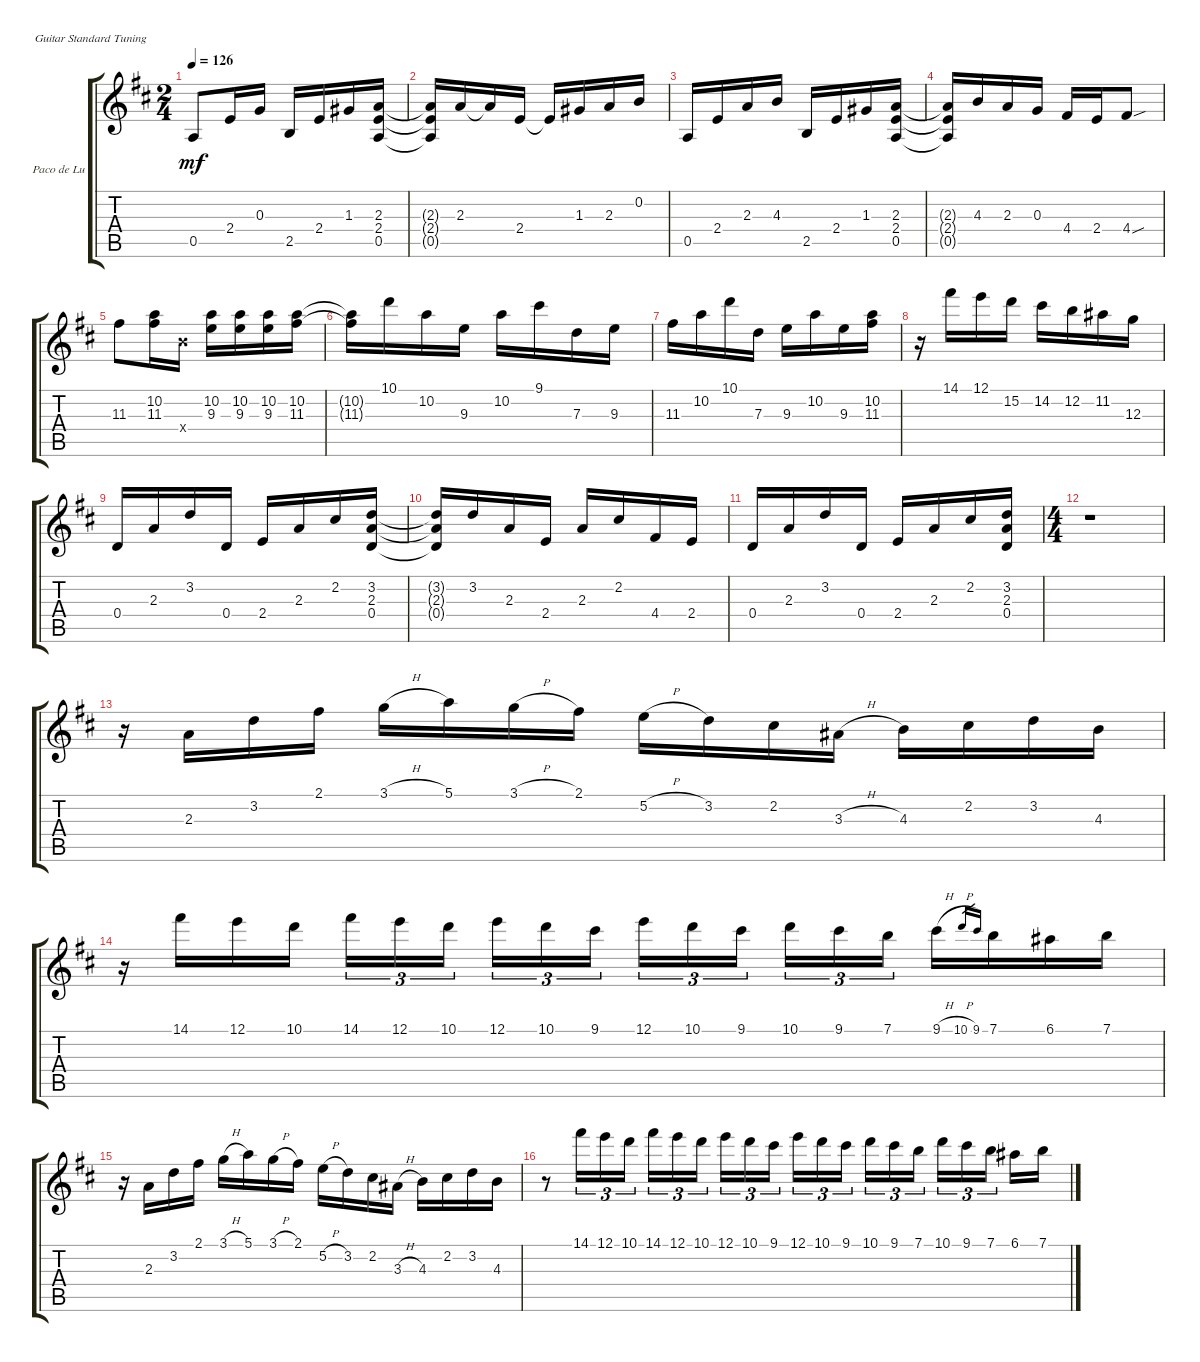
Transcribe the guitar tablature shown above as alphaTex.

\bracketExtendMode groupsimilarinstruments
\firstSystemTrackNameOrientation horizontal
\otherSystemsTrackNameOrientation horizontal
\track ("Paco de Lucía" "Paco de Lu") {instrument acousticguitarnylon}
\staff {score tabs}
\tuning (E4 B3 G3 D3 A2 E2)
\ts (2 4)
\tempo 126
\clef g2
\ks d
0.5.8{dy mf} 2.4.16 0.3.16 2.5.16 2.4.16 1.3.16 (2.3 2.4 0.5).16 |
(2.3{t} 2.4{t} 0.5{t}).16 2.3.16 2.3{t}.16 2.4.16 2.4{t}.16 1.3.16 2.3.16 0.2.16 |
0.5.16 2.4.16 2.3.16 4.3.16 2.5.16 2.4.16 1.3.16 (2.3 2.4 0.5).16 |
(2.3{t} 2.4{t} 0.5{t}).16 4.3.16 2.3.16 0.3.16 4.4.16 2.4.16 4.4{sou}.8 |
11.3.8 (10.2 11.3).16 9.4{x}.16 (10.2 9.3).16 (10.2 9.3).16 (10.2 9.3).16 (10.2 11.3).16 |
(10.2{t} 11.3{t}).16 10.1.16 10.2.16 9.3.16 10.2.16 9.1.16 7.3.16 9.3.16 |
11.3.16 10.2.16 10.1.16 7.3.16 9.3.16 10.2.16 9.3.16 (10.2 11.3).16 |
r.16 14.1.16 12.1.16 15.2.16 14.2.16 12.2.16 11.2.16 12.3.16 |
0.4.16 2.3.16 3.2.16 0.4.16 2.4.16 2.3.16 2.2.16 (3.2 2.3 0.4).16 |
(3.2{t} 2.3{t} 0.4{t}).16 3.2.16 2.3.16 2.4.16 2.3.16 2.2.16 4.4.16 2.4.16 |
0.4.16 2.3.16 3.2.16 0.4.16 2.4.16 2.3.16 2.2.16 (3.2 2.3 0.4).16 |
\ts (4 4)
r.1 |
r.16 2.3.16 3.2.16 2.1.16 3.1{h}.16 5.1.16 3.1{h}.16 2.1.16 5.2{h}.16 3.2.16 2.2.16 3.3{h}.16 4.3.16 2.2.16 3.2.16 4.3.16 |
r.16 14.1.16 12.1.16 10.1.16 14.1.16{tu (3 2)} 12.1.16{tu (3 2)} 10.1.16{tu (3 2)} 12.1.16{tu (3 2)} 10.1.16{tu (3 2)} 9.1.16{tu (3 2)} 12.1.16{tu (3 2)} 10.1.16{tu (3 2)} 9.1.16{tu (3 2)} 10.1.16{tu (3 2)} 9.1.16{tu (3 2)} 7.1.16{tu (3 2)} 9.1{h}.16 10.1{h}.16{gr} 9.1.16{gr} 7.1.16 6.1.16 7.1.16 |
r.16 2.3.16 3.2.16 2.1.16 3.1{h}.16 5.1.16 3.1{h}.16 2.1.16 5.2{h}.16 3.2.16 2.2.16 3.3{h}.16 4.3.16 2.2.16 3.2.16 4.3.16 |
r.8 14.1.16{tu (3 2)} 12.1.16{tu (3 2)} 10.1.16{tu (3 2)} 14.1.16{tu (3 2)} 12.1.16{tu (3 2)} 10.1.16{tu (3 2)} 12.1.16{tu (3 2)} 10.1.16{tu (3 2)} 9.1.16{tu (3 2)} 12.1.16{tu (3 2)} 10.1.16{tu (3 2)} 9.1.16{tu (3 2)} 10.1.16{tu (3 2)} 9.1.16{tu (3 2)} 7.1.16{tu (3 2)} 10.1.16{tu (3 2)} 9.1.16{tu (3 2)} 7.1.16{tu (3 2)} 6.1.16 7.1.16
